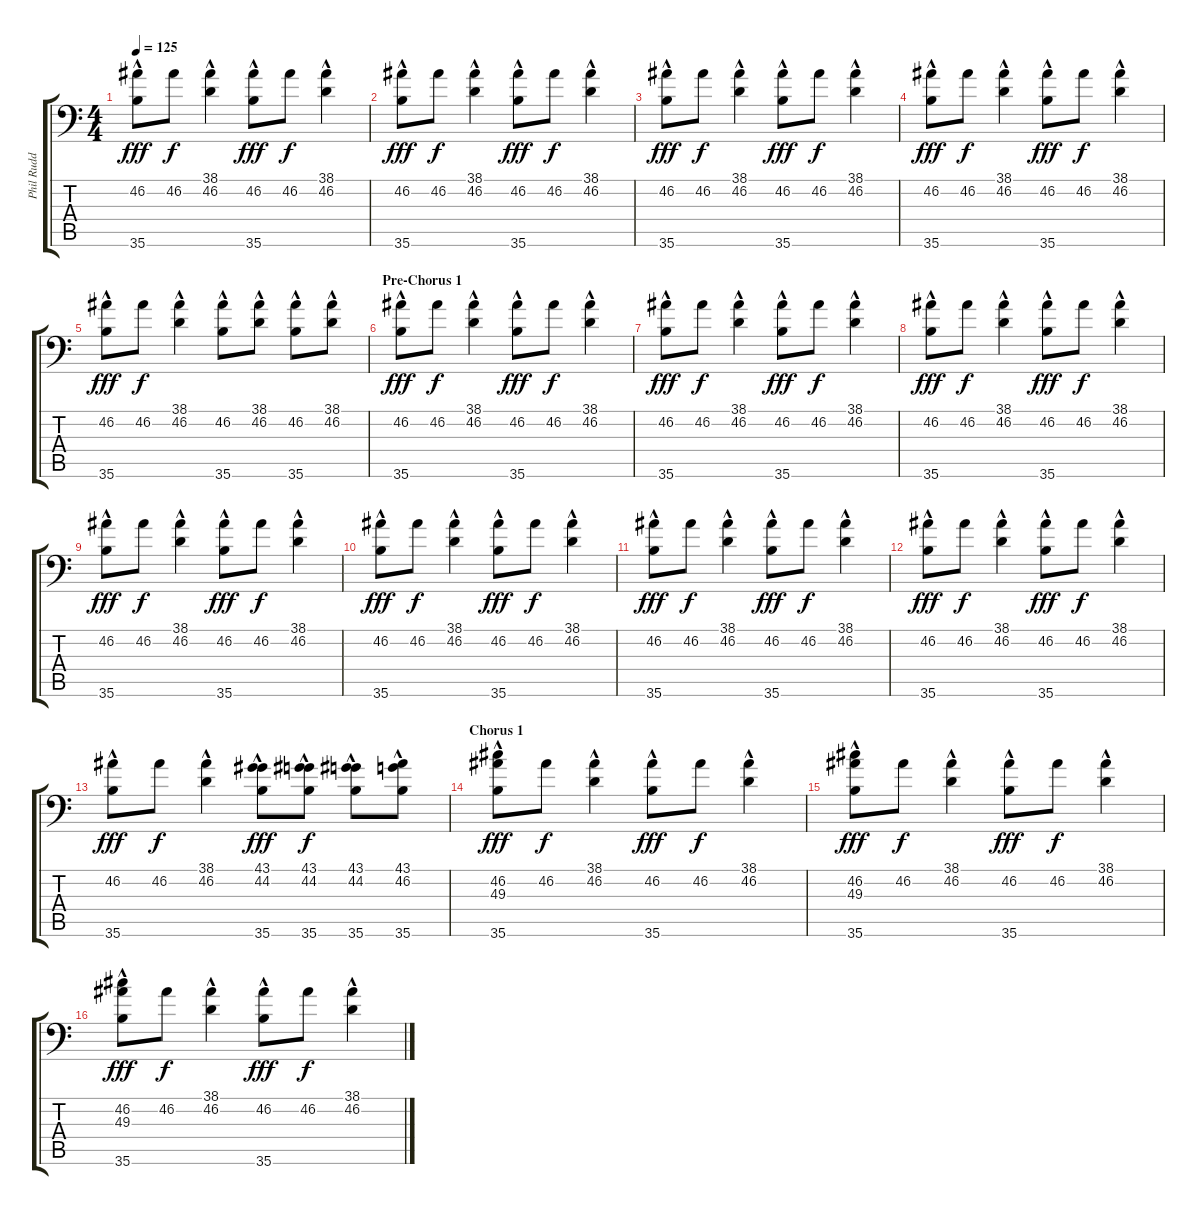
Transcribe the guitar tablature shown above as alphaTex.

\track ("Phil Rudd" "Phil Rudd") {instrument acousticgrandpiano}
\staff {score tabs}
\tuning (C-1 C-1 C-1 C-1 C-1 C-1) {hide}
\ts (4 4)
\tempo 125
\clef f4
\ks c
(46.2 35.6{hac}).8{dy fff} 46.2.8{dy f} (38.1{hac} 46.2).4 (46.2 35.6{hac}).8{dy fff} 46.2.8{dy f} (38.1{hac} 46.2).4 |
(46.2 35.6{hac}).8{dy fff} 46.2.8{dy f} (38.1{hac} 46.2).4 (46.2 35.6{hac}).8{dy fff} 46.2.8{dy f} (38.1{hac} 46.2).4 |
(46.2 35.6{hac}).8{dy fff} 46.2.8{dy f} (38.1{hac} 46.2).4 (46.2 35.6{hac}).8{dy fff} 46.2.8{dy f} (38.1{hac} 46.2).4 |
(46.2 35.6{hac}).8{dy fff} 46.2.8{dy f} (38.1{hac} 46.2).4 (46.2 35.6{hac}).8{dy fff} 46.2.8{dy f} (38.1{hac} 46.2).4 |
(46.2 35.6{hac}).8{dy fff} 46.2.8{dy f} (38.1{hac} 46.2).4 (46.2{hac} 35.6).8 (38.1{hac} 46.2).8 (46.2{hac} 35.6).8 (38.1{hac} 46.2).8 |
\section ("" "Pre-Chorus 1")
(46.2 35.6{hac}).8{dy fff} 46.2.8{dy f} (38.1{hac} 46.2).4 (46.2 35.6{hac}).8{dy fff} 46.2.8{dy f} (38.1{hac} 46.2).4 |
(46.2 35.6{hac}).8{dy fff} 46.2.8{dy f} (38.1{hac} 46.2).4 (46.2 35.6{hac}).8{dy fff} 46.2.8{dy f} (38.1{hac} 46.2).4 |
(46.2 35.6{hac}).8{dy fff} 46.2.8{dy f} (38.1{hac} 46.2).4 (46.2 35.6{hac}).8{dy fff} 46.2.8{dy f} (38.1{hac} 46.2).4 |
(46.2 35.6{hac}).8{dy fff} 46.2.8{dy f} (38.1{hac} 46.2).4 (46.2 35.6{hac}).8{dy fff} 46.2.8{dy f} (38.1{hac} 46.2).4 |
(46.2 35.6{hac}).8{dy fff} 46.2.8{dy f} (38.1{hac} 46.2).4 (46.2 35.6{hac}).8{dy fff} 46.2.8{dy f} (38.1{hac} 46.2).4 |
(46.2 35.6{hac}).8{dy fff} 46.2.8{dy f} (38.1{hac} 46.2).4 (46.2 35.6{hac}).8{dy fff} 46.2.8{dy f} (38.1{hac} 46.2).4 |
(46.2 35.6{hac}).8{dy fff} 46.2.8{dy f} (38.1{hac} 46.2).4 (46.2 35.6{hac}).8{dy fff} 46.2.8{dy f} (38.1{hac} 46.2).4 |
(46.2 35.6{hac}).8{dy fff} 46.2.8{dy f} (38.1{hac} 46.2).4 (43.1 44.2 35.6{hac}).8{dy fff} (43.1{hac} 44.2 35.6).8{dy f} (43.1{hac} 44.2 35.6).8 (43.1{hac} 46.2 35.6).8 |
\section ("" "Chorus 1")
(46.2 49.3 35.6{hac}).8{dy fff} 46.2.8{dy f} (38.1{hac} 46.2).4 (46.2 35.6{hac}).8{dy fff} 46.2.8{dy f} (38.1{hac} 46.2).4 |
(46.2 49.3 35.6{hac}).8{dy fff} 46.2.8{dy f} (38.1{hac} 46.2).4 (46.2 35.6{hac}).8{dy fff} 46.2.8{dy f} (38.1{hac} 46.2).4 |
(46.2 49.3 35.6{hac}).8{dy fff} 46.2.8{dy f} (38.1{hac} 46.2).4 (46.2 35.6{hac}).8{dy fff} 46.2.8{dy f} (38.1{hac} 46.2).4
